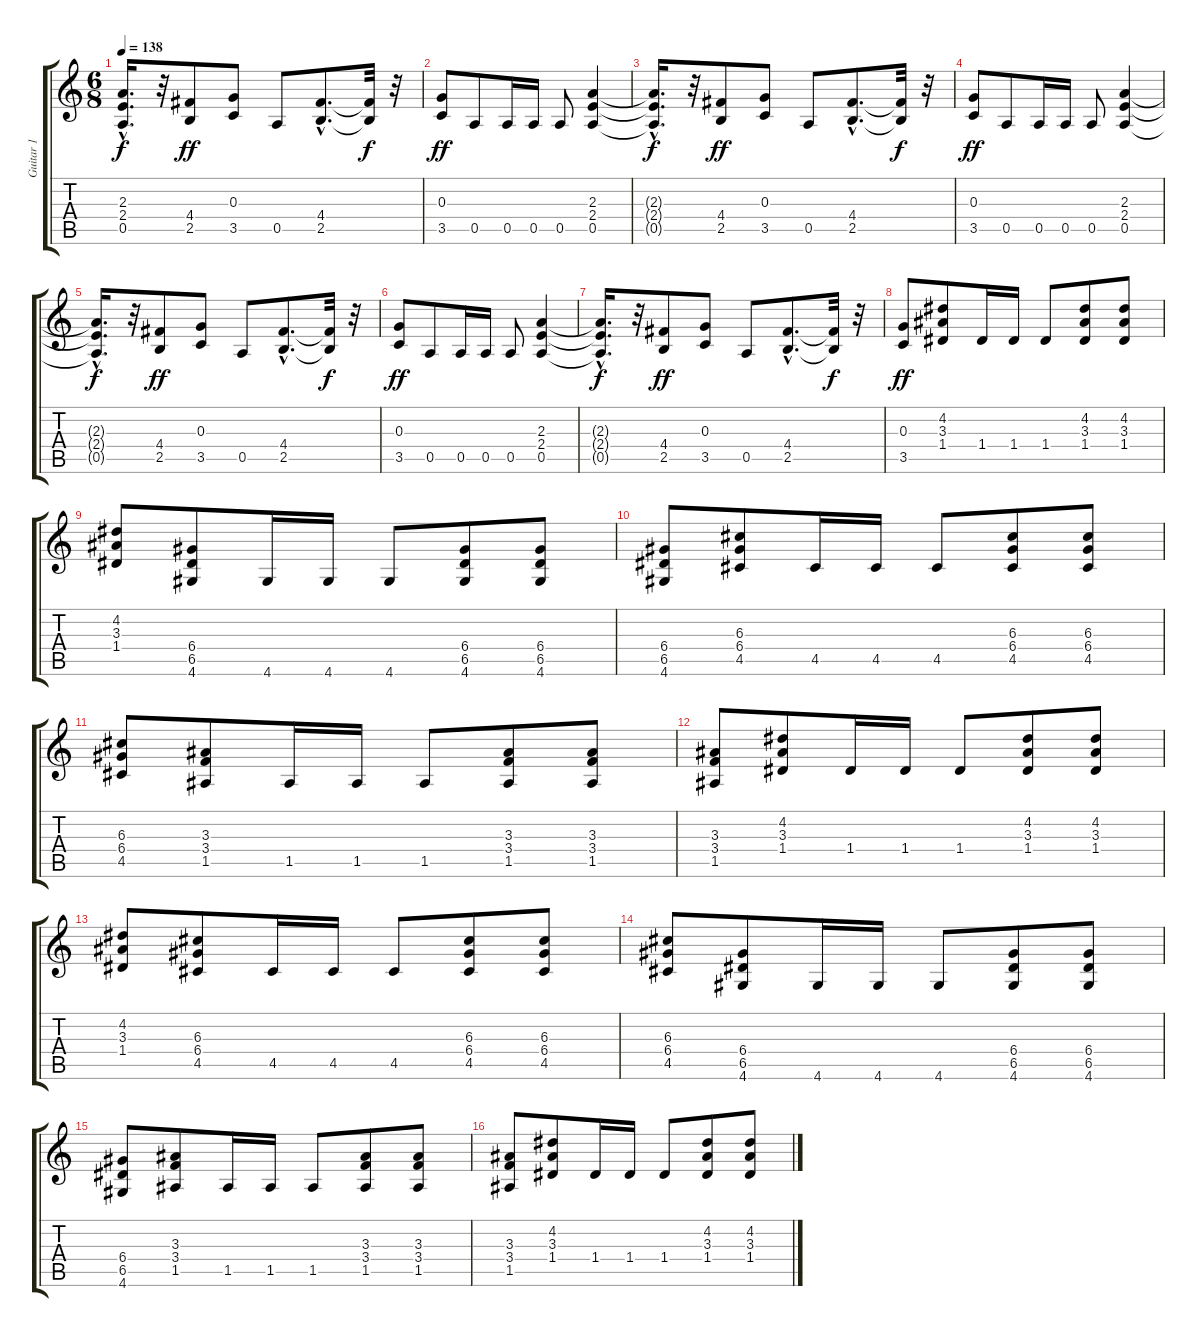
\track ("Guitar 1" "Guitar 1") {instrument acousticguitarsteel}
\staff {score tabs}
\tuning (E4 B3 G3 D3 A2 E2) {hide}
\ts (6 8)
\tempo 138
\clef g2
\ks c
(2.3{hac t} 2.4{hac t} 0.5{hac t}).16{d dy f} r.32 (4.4 2.5).8{dy ff} (0.3 3.5).8 0.5.8 (4.4{hac} 2.5{hac}).8{d} (4.4{t} 2.5{t}).32{dy f} r.32 |
(0.3 3.5).8{dy ff} 0.5.8 0.5.16 0.5.16 0.5.8 (2.3 2.4 0.5).4 |
(2.3{hac t} 2.4{hac t} 0.5{hac t}).16{d dy f} r.32 (4.4 2.5).8{dy ff} (0.3 3.5).8 0.5.8 (4.4{hac} 2.5{hac}).8{d} (4.4{t} 2.5{t}).32{dy f} r.32 |
(0.3 3.5).8{dy ff} 0.5.8 0.5.16 0.5.16 0.5.8 (2.3 2.4 0.5).4 |
(2.3{hac t} 2.4{hac t} 0.5{hac t}).16{d dy f} r.32 (4.4 2.5).8{dy ff} (0.3 3.5).8 0.5.8 (4.4{hac} 2.5{hac}).8{d} (4.4{t} 2.5{t}).32{dy f} r.32 |
(0.3 3.5).8{dy ff} 0.5.8 0.5.16 0.5.16 0.5.8 (2.3 2.4 0.5).4 |
(2.3{hac t} 2.4{hac t} 0.5{hac t}).16{d dy f} r.32 (4.4 2.5).8{dy ff} (0.3 3.5).8 0.5.8 (4.4{hac} 2.5{hac}).8{d} (4.4{t} 2.5{t}).32{dy f} r.32 |
(0.3 3.5).8{dy ff} (4.2 3.3 1.4).8 1.4.16 1.4.16 1.4.8 (4.2 3.3 1.4).8 (4.2 3.3 1.4).8 |
(4.2 3.3 1.4).8 (6.4 6.5 4.6).8 4.6.16 4.6.16 4.6.8 (6.4 6.5 4.6).8 (6.4 6.5 4.6).8 |
(6.4 6.5 4.6).8 (6.3 6.4 4.5).8 4.5.16 4.5.16 4.5.8 (6.3 6.4 4.5).8 (6.3 6.4 4.5).8 |
(6.3 6.4 4.5).8 (3.3 3.4 1.5).8 1.5.16 1.5.16 1.5.8 (3.3 3.4 1.5).8 (3.3 3.4 1.5).8 |
(3.3 3.4 1.5).8 (4.2 3.3 1.4).8 1.4.16 1.4.16 1.4.8 (4.2 3.3 1.4).8 (4.2 3.3 1.4).8 |
(4.2 3.3 1.4).8 (6.3 6.4 4.5).8 4.5.16 4.5.16 4.5.8 (6.3 6.4 4.5).8 (6.3 6.4 4.5).8 |
(6.3 6.4 4.5).8 (6.4 6.5 4.6).8 4.6.16 4.6.16 4.6.8 (6.4 6.5 4.6).8 (6.4 6.5 4.6).8 |
(6.4 6.5 4.6).8 (3.3 3.4 1.5).8 1.5.16 1.5.16 1.5.8 (3.3 3.4 1.5).8 (3.3 3.4 1.5).8 |
(3.3 3.4 1.5).8 (4.2 3.3 1.4).8 1.4.16 1.4.16 1.4.8 (4.2 3.3 1.4).8 (4.2 3.3 1.4).8
